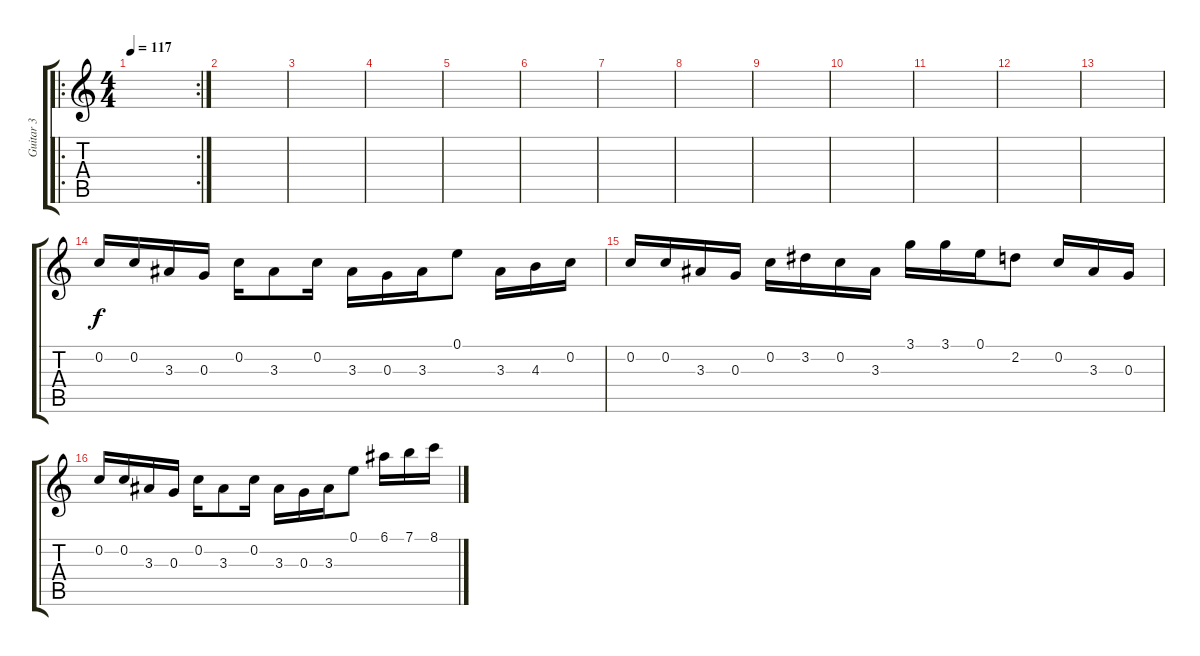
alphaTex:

\track ("Guitar 3" "Guitar 3") {instrument acousticguitarnylon}
\staff {score tabs}
\tuning (E4 C4 G3 C3 G2 C2) {hide}
\ro
\rc 2
\ts (4 4)
\tempo 117
\clef g2
\ks c
|
|
|
|
|
|
|
|
|
|
|
|
|
0.2.16 0.2.16 3.3.16 0.3.16 0.2.16 3.3.8 0.2.16 3.3.16 0.3.16 3.3.16 0.1.8 3.3.16 4.3.16 0.2.16 |
0.2.16 0.2.16 3.3.16 0.3.16 0.2.16 3.2.16 0.2.16 3.3.16 3.1.16 3.1.16 0.1.16 2.2.8 0.2.16 3.3.16 0.3.16 |
0.2.16 0.2.16 3.3.16 0.3.16 0.2.16 3.3.8 0.2.16 3.3.16 0.3.16 3.3.16 0.1.8 6.1.16 7.1.16 8.1.16
